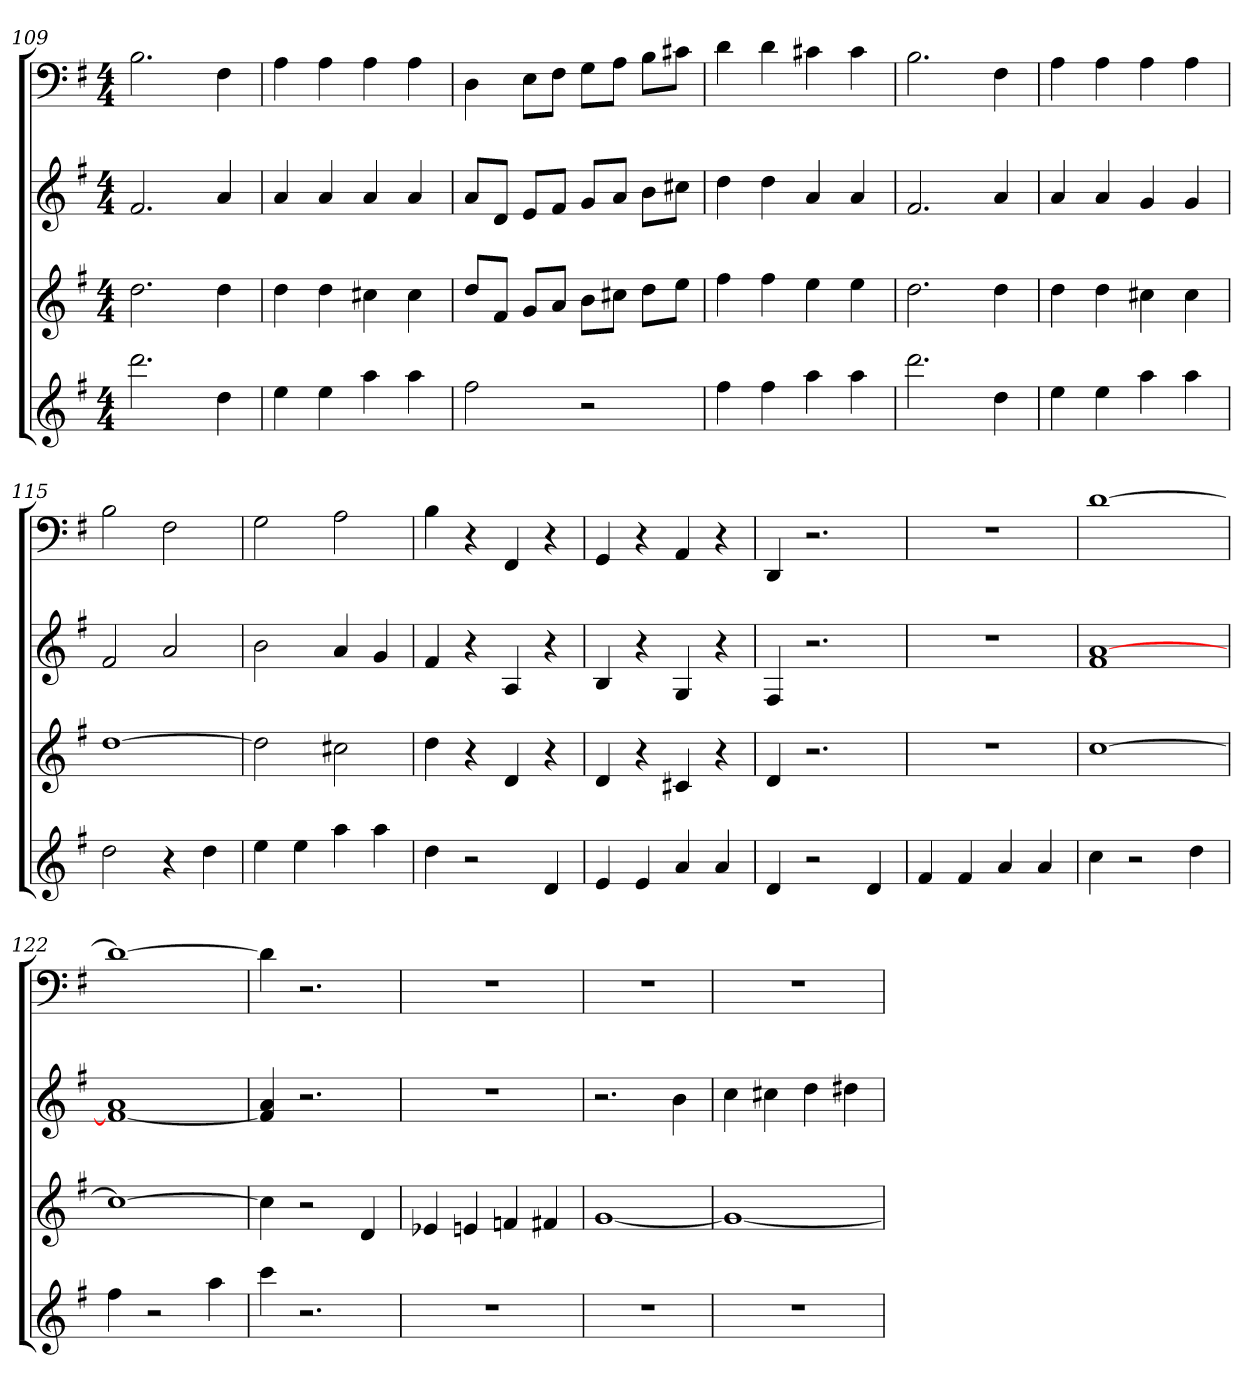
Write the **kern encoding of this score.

**kern	**kern	**kern	**kern
*part4	*part3	*part2	*part1
*staff4	*staff3	*staff2	*staff1
*k[f#]	*k[f#]	*k[f#]	*k[f#]
*G:	*G:	*G:	*G:
*M4/4	*M4/4	*M4/4	*M4/4
=109	=109	=109	=109
2.ddd	2.dd	2.f#	2.B
4dd	4dd	4a	4F#
=110	=110	=110	=110
4ee	4dd	4a	4A
4ee	4dd	4a	4A
4aa	4cc#X	4a	4A
4aa	4cc#	4a	4A
=111	=111	=111	=111
2ff#	8ddL	8aL	4D
.	8f#J	8dJ	.
.	8gL	8eL	8EL
.	8aJ	8f#J	8F#J
2r	8bL	8gL	8GL
.	8cc#XJ	8aJ	8AJ
.	8ddL	8bL	8BL
.	8eeJ	8cc#XJ	8c#XJ
=112	=112	=112	=112
4ff#	4ff#	4dd	4d
4ff#	4ff#	4dd	4d
4aa	4ee	4a	4c#X
4aa	4ee	4a	4c#
=113	=113	=113	=113
2.ddd	2.dd	2.f#	2.B
4dd	4dd	4a	4F#
=114	=114	=114	=114
4ee	4dd	4a	4A
4ee	4dd	4a	4A
4aa	4cc#X	4g	4A
4aa	4cc#	4g	4A
=115	=115	=115	=115
2dd	[1dd	2f#	2B
4r	.	2a	2F#
4dd	.	.	.
=116	=116	=116	=116
4ee	2dd]	2b	2G
4ee	.	.	.
4aa	2cc#X	4a	2A
4aa	.	4g	.
=117	=117	=117	=117
4dd	4dd	4f#	4B
2r	4r	4r	4r
.	4d	4A	4FF#
4d	4r	4r	4r
=118	=118	=118	=118
4e	4d	4B	4GG
4e	4r	4r	4r
4a	4c#X	4G	4AA
4a	4r	4r	4r
=119	=119	=119	=119
4d	4d	4F#	4DD
2r	2.r	2.r	2.r
4d	.	.	.
=120	=120	=120	=120
4f#	1r	1r	1r
4f#	.	.	.
4a	.	.	.
4a	.	.	.
=121	=121	=121	=121
4cc	[1cc	1f# [1a	[1d
2r	.	.	.
4dd	.	.	.
=122	=122	=122	=122
4ff#	1cc_	1f#_ 1a	1d_
2r	.	.	.
4aa	.	.	.
=123	=123	=123	=123
4ccc	4cc]	4f#] 4a	4d]
2.r	2r	2.r	2.r
.	4d	.	.
=124	=124	=124	=124
1r	4e-X	1r	1r
.	4en	.	.
.	4fn	.	.
.	4f#X	.	.
=125	=125	=125	=125
1r	[1g	2.r	1r
.	.	4b	.
=126	=126	=126	=126
1r	1g_	4cc	1r
.	.	4cc#X	.
.	.	4dd	.
.	.	4dd#X	.
=	=	=	=
*-	*-	*-	*-
